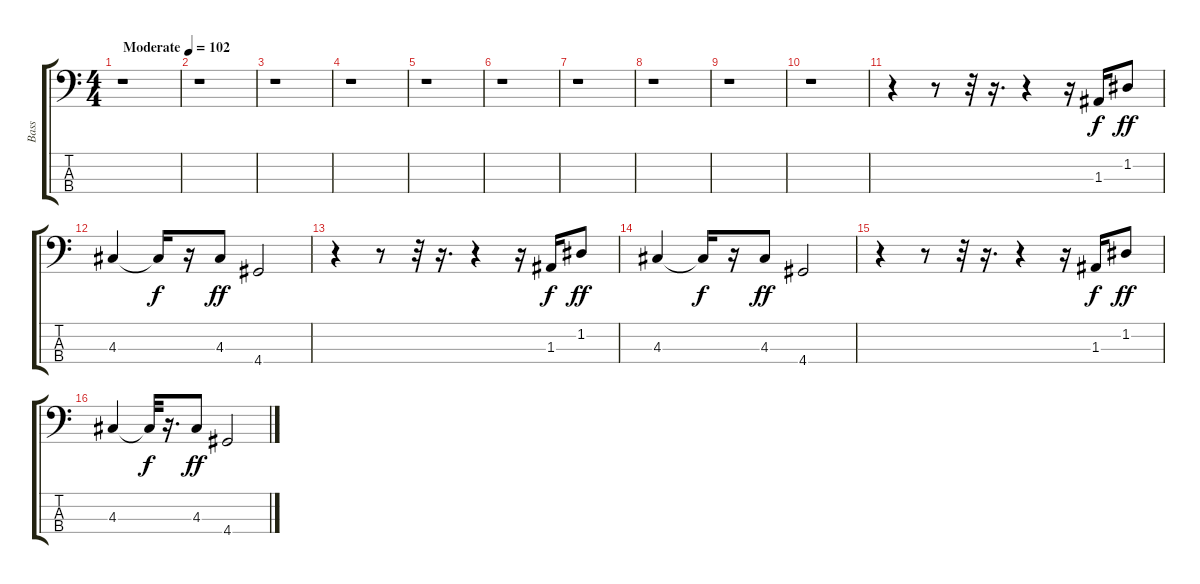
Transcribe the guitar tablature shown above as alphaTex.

\track ("Bass" "Bass") {instrument fretlessbass}
\staff {score tabs}
\tuning (G2 D2 A1 E1) {hide}
\ts (4 4)
\tempo (102 "Moderate")
\clef f4
\ks c
r.1{dy f instrument fretlessbass} |
r.1 |
r.1 |
r.1 |
r.1 |
r.1 |
r.1 |
r.1 |
r.1 |
r.1 |
r.4{volume 16 balance 8} r.8 r.32 r.16{d} r.4 r.16 1.3.16 1.2.8{dy ff} |
4.3.4 4.3{t}.16{dy f} r.16 4.3.8{dy ff} 4.4.2 |
r.4 r.8 r.32 r.16{d} r.4 r.16 1.3.16{dy f} 1.2.8{dy ff} |
4.3.4 4.3{t}.16{dy f} r.16 4.3.8{dy ff} 4.4.2 |
r.4 r.8 r.32 r.16{d} r.4 r.16 1.3.16{dy f} 1.2.8{dy ff} |
4.3.4 4.3{t}.32{dy f} r.16{d} 4.3.8{dy ff} 4.4.2
